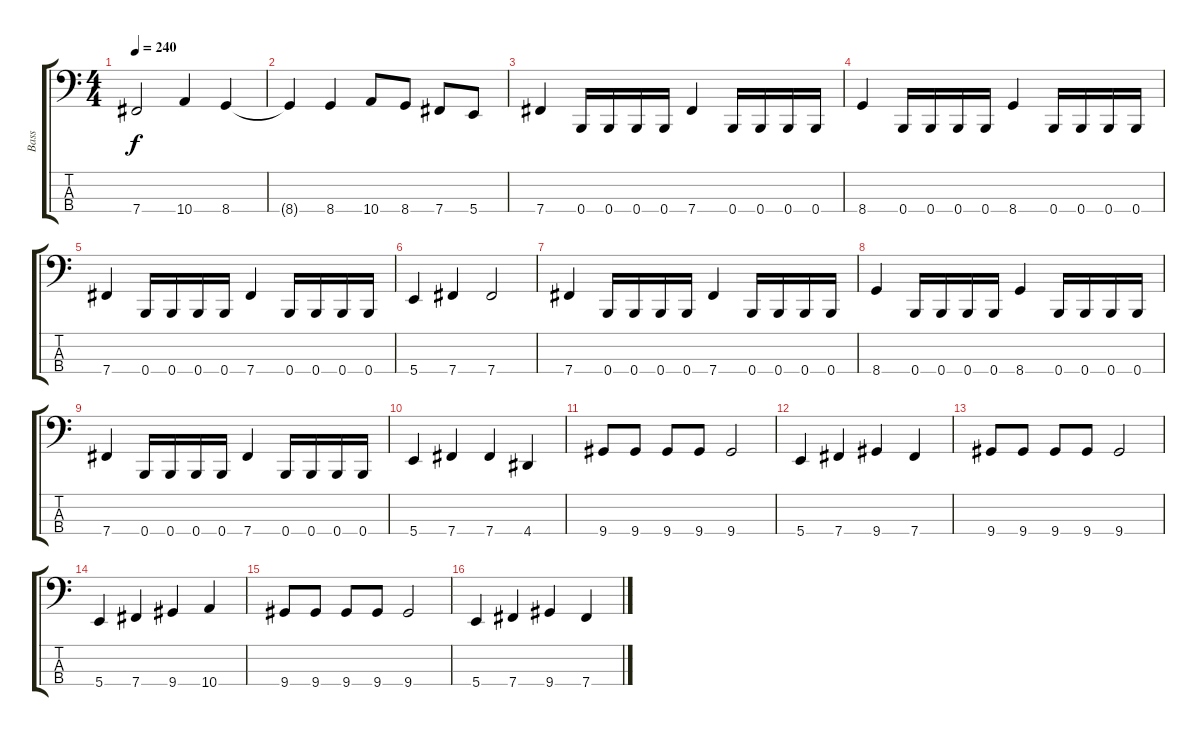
\track ("Bass" "Bass") {instrument electricbasspick}
\staff {score tabs}
\tuning (D2 A1 E1 B0) {hide}
\ts (4 4)
\tempo 240
\clef f4
\ks c
7.4.2{dy f} 10.4.4 8.4.4 |
8.4{t}.4 8.4.4 10.4.8 8.4.8 7.4.8 5.4.8 |
7.4.4 0.4.16 0.4.16 0.4.16 0.4.16 7.4.4 0.4.16 0.4.16 0.4.16 0.4.16 |
8.4.4 0.4.16 0.4.16 0.4.16 0.4.16 8.4.4 0.4.16 0.4.16 0.4.16 0.4.16 |
7.4.4 0.4.16 0.4.16 0.4.16 0.4.16 7.4.4 0.4.16 0.4.16 0.4.16 0.4.16 |
5.4.4 7.4.4 7.4.2 |
7.4.4 0.4.16 0.4.16 0.4.16 0.4.16 7.4.4 0.4.16 0.4.16 0.4.16 0.4.16 |
8.4.4 0.4.16 0.4.16 0.4.16 0.4.16 8.4.4 0.4.16 0.4.16 0.4.16 0.4.16 |
7.4.4 0.4.16 0.4.16 0.4.16 0.4.16 7.4.4 0.4.16 0.4.16 0.4.16 0.4.16 |
5.4.4 7.4.4 7.4.4 4.4.4 |
9.4.8 9.4.8 9.4.8 9.4.8 9.4.2 |
5.4.4 7.4.4 9.4.4 7.4.4 |
9.4.8 9.4.8 9.4.8 9.4.8 9.4.2 |
5.4.4 7.4.4 9.4.4 10.4.4 |
9.4.8 9.4.8 9.4.8 9.4.8 9.4.2 |
5.4.4 7.4.4 9.4.4 7.4.4
